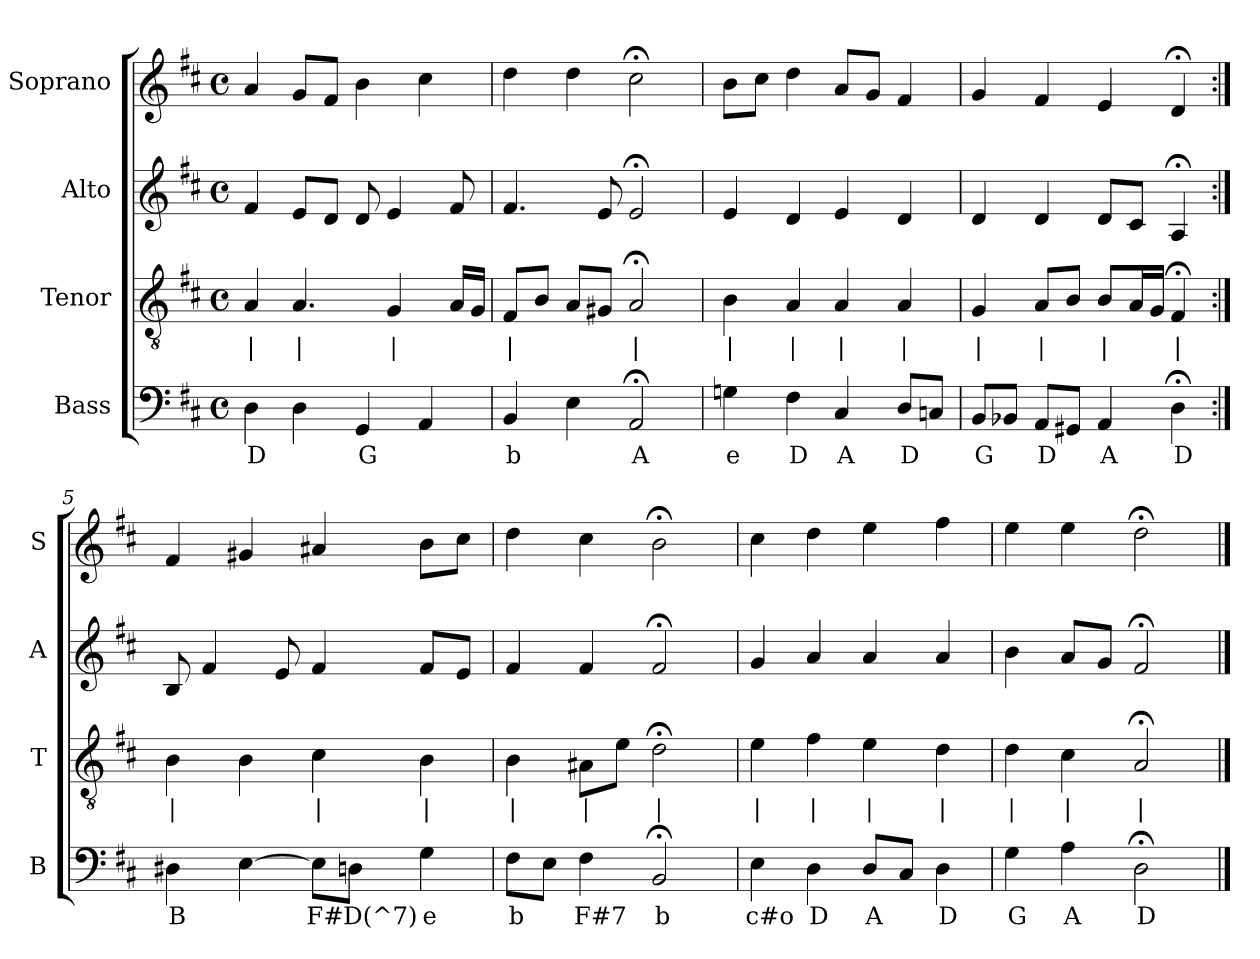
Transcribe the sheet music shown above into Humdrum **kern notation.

**kern	**text	**kern	**text	**kern	**kern
*part4	*part4	*part3	*part3	*part2	*part1
*staff4	*staff4	*staff3	*staff3	*staff2	*staff1
*I"Bass	*	*I"Tenor	*	*I"Alto	*I"Soprano
*I'B	*	*I'T	*	*I'A	*I'S
*clefF4	*	*clefGv2	*	*clefG2	*clefG2
*k[f#c#]	*	*k[f#c#]	*	*k[f#c#]	*k[f#c#]
*D:	*	*D:	*	*D:	*D:
*M4/4	*	*M4/4	*	*M4/4	*M4/4
*met(c)	*	*met(c)	*	*met(c)	*met(c)
*MM100	*	*MM100	*	*MM100	*MM100
=1	=1	=1	=1	=1	=1
4D	D	4A	|	4f#	4a
4D	.	4.A	|	8eL	8gL
.	.	.	.	8dJ	8f#J
4GG	G	.	.	8d	4b
.	.	4G	|	4e	.
4AA	.	.	.	.	4cc#
.	.	16ALL	.	8f#	.
.	.	16GJJ	.	.	.
=2	=2	=2	=2	=2	=2
4BB	b	8F#L	|	4.f#	4dd
.	.	8BJ	.	.	.
4E	.	8AL	.	.	4dd
.	.	8G#XJ	.	8e	.
2AA;<	A	2A;<	|	2e;<	2cc#;<
=3	=3	=3	=3	=3	=3
4Gn	e	4B	|	4e	8bL
.	.	.	.	.	8cc#J
4F#	D	4A	|	4d	4dd
4C#	A	4A	|	4e	8aL
.	.	.	.	.	8gJ
8DL	D	4A	|	4d	4f#
8CnJ	.	.	.	.	.
=4	=4	=4	=4	=4	=4
8BBL	G	4G	|	4d	4g
8BB-XJ	.	.	.	.	.
8AAL	D	8AL	|	4d	4f#
8GG#XJ	.	8BJ	.	.	.
4AA	A	8BL	|	8dL	4e
.	.	16AL	.	8c#J	.
.	.	16GJJ	.	.	.
4D;<	D	4F#;<	|	4A;<	4d;<
=5:|!	=5:|!	=5:|!	=5:|!	=5:|!	=5:|!
4D#X	B	4B	|	8B	4f#
.	.	.	.	4f#	.
[4E	.	4B	.	.	4g#X
.	.	.	.	8e	.
8EL]	F#	4c#	|	4f#	4a#X
8DnJ	D(^7)	.	.	.	.
4G	e	4B	|	8f#L	8bL
.	.	.	.	8eJ	8cc#J
=6	=6	=6	=6	=6	=6
8F#L	b	4B	|	4f#	4dd
8EJ	.	.	.	.	.
4F#	F#7	8A#XL	|	4f#	4cc#
.	.	8eJ	.	.	.
2BB;<	b	2d;<	|	2f#;<	2b;<
=7	=7	=7	=7	=7	=7
4E	c#o	4e	|	4g	4cc#
4D	D	4f#	|	4a	4dd
8DL	A	4e	|	4a	4ee
8C#J	.	.	.	.	.
4D	D	4d	|	4a	4ff#
=8	=8	=8	=8	=8	=8
4G	G	4d	|	4b	4ee
4A	A	4c#	|	8aL	4ee
.	.	.	.	8gJ	.
2D;<	D	2A;<	|	2f#;<	2dd;<
==	==	==	==	==	==
*-	*-	*-	*-	*-	*-
